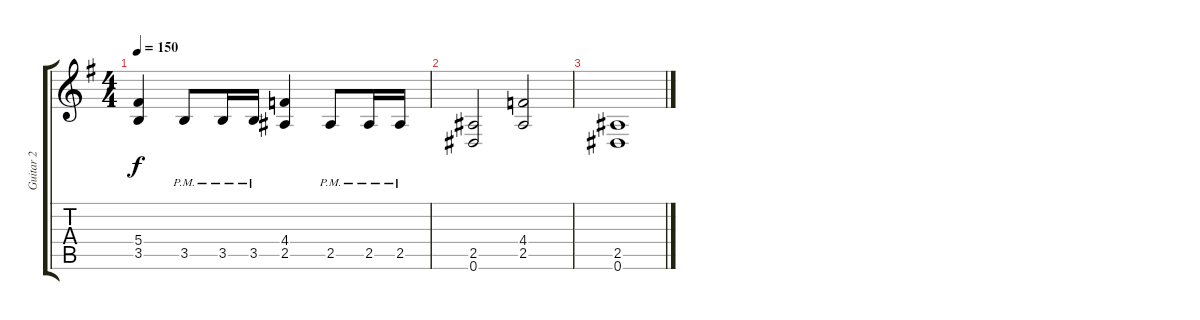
\track ("Guitar 2" "Guitar 2") {instrument distortionguitar}
\staff {score tabs}
\tuning (Eb4 Bb3 Gb3 Db3 Ab2 Eb2) {hide}
\ts (4 4)
\tempo 150
\clef g2
\ks g
(5.4 3.5).4{dy f} 3.5{pm}.8 3.5{pm}.16 3.5{pm}.16 (4.4 2.5).4 2.5{pm}.8 2.5{pm}.16 2.5{pm}.16 |
(2.5 0.6).2 (4.4 2.5).2 |
(2.5 0.6).1
